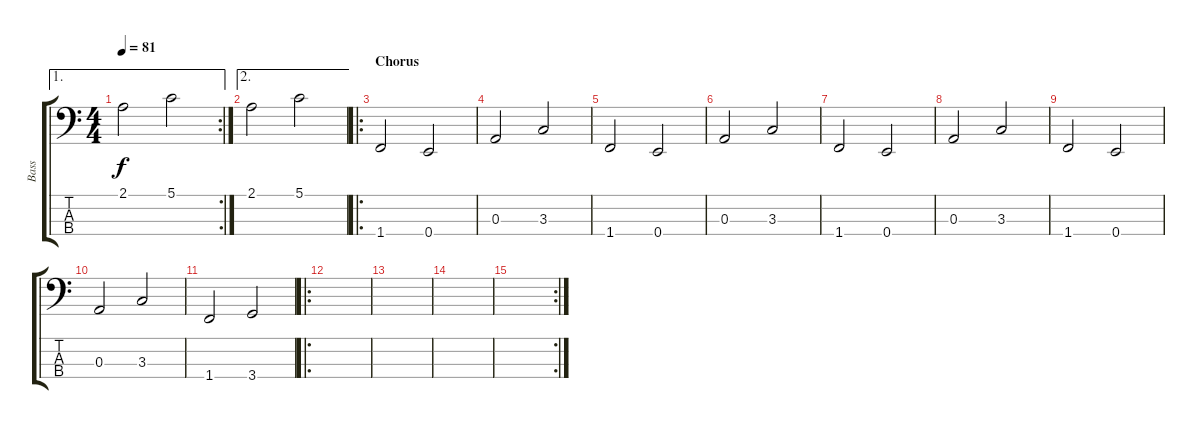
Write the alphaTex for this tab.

\track ("Bass" "Bass") {instrument electricbassfinger}
\staff {score tabs}
\tuning (G2 D2 A1 E1) {hide}
\ae 1
\rc 2
\ts (4 4)
\tempo 81
\clef f4
\ks c
2.1.2{dy f} 5.1.2 |
\ae 2
2.1.2 5.1.2 |
\ro
\section ("" "Chorus")
1.4.2 0.4.2 |
0.3.2 3.3.2 |
1.4.2 0.4.2 |
0.3.2 3.3.2 |
1.4.2 0.4.2 |
0.3.2 3.3.2 |
1.4.2 0.4.2 |
0.3.2 3.3.2 |
1.4.2 3.4.2 |
\ro
|
|
|
\rc 2
